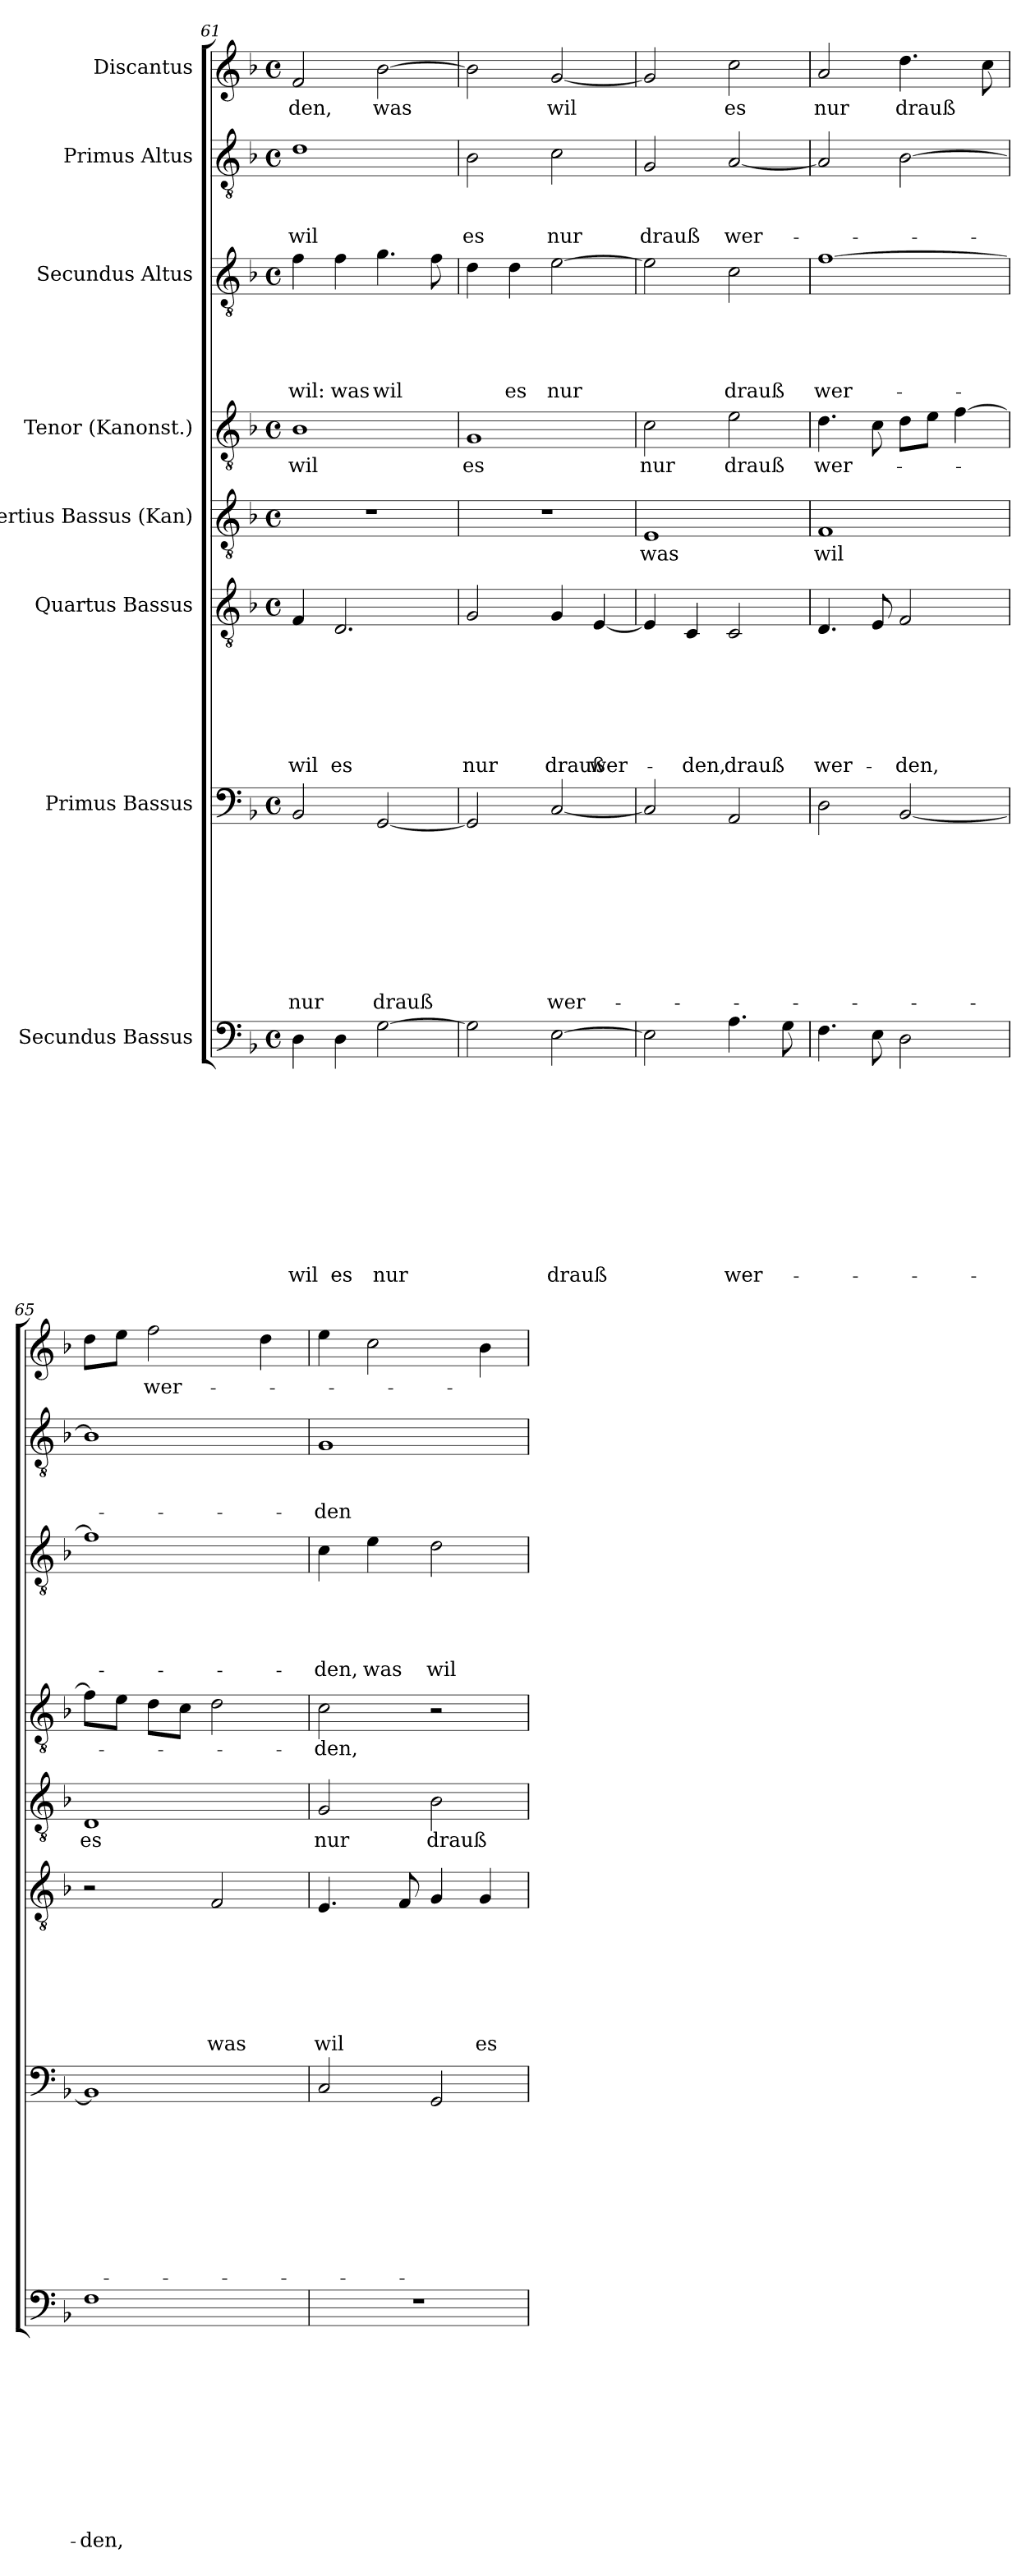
**kern	**text	**text	**text	**text	**text	**text	**text	**text	**text	**text	**text	**kern	**text	**text	**text	**text	**text	**text	**text	**text	**text	**kern	**text	**text	**text	**text	**text	**text	**text	**kern	**text	**kern	**text	**kern	**text	**text	**text	**text	**text	**kern	**text	**text	**text	**kern	**text
*part8	*part8	*part8	*part8	*part8	*part8	*part8	*part8	*part8	*part8	*part8	*part8	*part7	*part7	*part7	*part7	*part7	*part7	*part7	*part7	*part7	*part7	*part6	*part6	*part6	*part6	*part6	*part6	*part6	*part6	*part5	*part5	*part4	*part4	*part3	*part3	*part3	*part3	*part3	*part3	*part2	*part2	*part2	*part2	*part1	*part1
*staff8	*staff8	*staff8	*staff8	*staff8	*staff8	*staff8	*staff8	*staff8	*staff8	*staff8	*staff8	*staff7	*staff7	*staff7	*staff7	*staff7	*staff7	*staff7	*staff7	*staff7	*staff7	*staff6	*staff6	*staff6	*staff6	*staff6	*staff6	*staff6	*staff6	*staff5	*staff5	*staff4	*staff4	*staff3	*staff3	*staff3	*staff3	*staff3	*staff3	*staff2	*staff2	*staff2	*staff2	*staff1	*staff1
*I"Secundus Bassus	*	*	*	*	*	*	*	*	*	*	*	*I"Primus Bassus	*	*	*	*	*	*	*	*	*	*I"Quartus Bassus	*	*	*	*	*	*	*	*I"Tertius Bassus (Kan)	*	*I"Tenor (Kanonst.)	*	*I"Secundus Altus	*	*	*	*	*	*I"Primus Altus	*	*	*	*I"Discantus	*
!!LO:PB:g=z
*clefF4	*	*	*	*	*	*	*	*	*	*	*	*clefF4	*	*	*	*	*	*	*	*	*	*clefGv2	*	*	*	*	*	*	*	*clefGv2	*	*clefGv2	*	*clefGv2	*	*	*	*	*	*clefGv2	*	*	*	*clefG2	*
*k[b-]	*	*	*	*	*	*	*	*	*	*	*	*k[b-]	*	*	*	*	*	*	*	*	*	*k[b-]	*	*	*	*	*	*	*	*k[b-]	*	*k[b-]	*	*k[b-]	*	*	*	*	*	*k[b-]	*	*	*	*k[b-]	*
*F:	*	*	*	*	*	*	*	*	*	*	*	*F:	*	*	*	*	*	*	*	*	*	*F:	*	*	*	*	*	*	*	*F:	*	*F:	*	*F:	*	*	*	*	*	*F:	*	*	*	*F:	*
*M4/4	*	*	*	*	*	*	*	*	*	*	*	*M4/4	*	*	*	*	*	*	*	*	*	*M4/4	*	*	*	*	*	*	*	*M4/4	*	*M4/4	*	*M4/4	*	*	*	*	*	*M4/4	*	*	*	*M4/4	*
*met(c)	*	*	*	*	*	*	*	*	*	*	*	*met(c)	*	*	*	*	*	*	*	*	*	*met(c)	*	*	*	*	*	*	*	*met(c)	*	*met(c)	*	*met(c)	*	*	*	*	*	*met(c)	*	*	*	*met(c)	*
=61	=61	=61	=61	=61	=61	=61	=61	=61	=61	=61	=61	=61	=61	=61	=61	=61	=61	=61	=61	=61	=61	=61	=61	=61	=61	=61	=61	=61	=61	=61	=61	=61	=61	=61	=61	=61	=61	=61	=61	=61	=61	=61	=61	=61	=61
!	!	!	!	!	!	!	!	!	!	!	!LO:LY:b	!	!	!	!	!	!	!	!	!	!LO:LY:b	!	!	!	!	!	!	!	!LO:LY:b	!	!	!	!LO:LY:b	!	!	!	!	!	!LO:LY:b	!	!	!	!LO:LY:b	!	!LO:LY:b
4D\	.	.	.	.	.	.	.	.	.	.	wil	2BB-/	.	.	.	.	.	.	.	.	nur	4F/	.	.	.	.	.	.	wil	1r	.	1B-	wil	4f\	.	.	.	.	wil:	1d	.	.	wil	2f/	-den,
!	!	!	!	!	!	!	!	!	!	!	!LO:LY:b	!	!	!	!	!	!	!	!	!	!	!	!	!	!	!	!	!	!LO:LY:b	!	!	!	!	!	!	!	!	!	!LO:LY:b	!	!	!	!	!	!
4D\	.	.	.	.	.	.	.	.	.	.	es	.	.	.	.	.	.	.	.	.	.	2.D/	.	.	.	.	.	.	es	.	.	.	.	4f\	.	.	.	.	was	.	.	.	.	.	.
!	!	!	!	!	!	!	!	!	!	!	!LO:LY:b	!	!	!	!	!	!	!	!	!	!LO:LY:b	!	!	!	!	!	!	!	!	!	!	!	!	!	!	!	!	!	!LO:LY:b	!	!	!	!	!	!LO:LY:b
[2G\	.	.	.	.	.	.	.	.	.	.	nur	[2GG/	.	.	.	.	.	.	.	.	drauß	.	.	.	.	.	.	.	.	.	.	.	.	4.g\	.	.	.	.	wil	.	.	.	.	[2b-\	was
.	.	.	.	.	.	.	.	.	.	.	.	.	.	.	.	.	.	.	.	.	.	.	.	.	.	.	.	.	.	.	.	.	.	8f\	.	.	.	.	.	.	.	.	.	.	.
=62	=62	=62	=62	=62	=62	=62	=62	=62	=62	=62	=62	=62	=62	=62	=62	=62	=62	=62	=62	=62	=62	=62	=62	=62	=62	=62	=62	=62	=62	=62	=62	=62	=62	=62	=62	=62	=62	=62	=62	=62	=62	=62	=62	=62	=62
!	!	!	!	!	!	!	!	!	!	!	!	!	!	!	!	!	!	!	!	!	!	!	!	!	!	!	!	!	!LO:LY:b	!	!	!	!LO:LY:b	!	!	!	!	!	!	!	!	!	!LO:LY:b	!	!
2G\]	.	.	.	.	.	.	.	.	.	.	.	2GG/]	.	.	.	.	.	.	.	.	.	2G/	.	.	.	.	.	.	nur	1r	.	1G	es	4d\	.	.	.	.	.	2B-\	.	.	es	2b-\]	.
!	!	!	!	!	!	!	!	!	!	!	!	!	!	!	!	!	!	!	!	!	!	!	!	!	!	!	!	!	!	!	!	!	!	!	!	!	!	!	!LO:LY:b	!	!	!	!	!	!
.	.	.	.	.	.	.	.	.	.	.	.	.	.	.	.	.	.	.	.	.	.	.	.	.	.	.	.	.	.	.	.	.	.	4d\	.	.	.	.	es	.	.	.	.	.	.
!	!	!	!	!	!	!	!	!	!	!	!LO:LY:b	!	!	!	!	!	!	!	!	!	!LO:LY:b	!	!	!	!	!	!	!	!LO:LY:b	!	!	!	!	!	!	!	!	!	!LO:LY:b	!	!	!	!LO:LY:b	!	!LO:LY:b
[2E\	.	.	.	.	.	.	.	.	.	.	drauß	[2C/	.	.	.	.	.	.	.	.	wer-	4G/	.	.	.	.	.	.	drauß	.	.	.	.	[2e\	.	.	.	.	nur	2c\	.	.	nur	[2g/	wil
!	!	!	!	!	!	!	!	!	!	!	!	!	!	!	!	!	!	!	!	!	!	!	!	!	!	!	!	!	!LO:LY:b	!	!	!	!	!	!	!	!	!	!	!	!	!	!	!	!
.	.	.	.	.	.	.	.	.	.	.	.	.	.	.	.	.	.	.	.	.	.	[4E/	.	.	.	.	.	.	wer-	.	.	.	.	.	.	.	.	.	.	.	.	.	.	.	.
=63	=63	=63	=63	=63	=63	=63	=63	=63	=63	=63	=63	=63	=63	=63	=63	=63	=63	=63	=63	=63	=63	=63	=63	=63	=63	=63	=63	=63	=63	=63	=63	=63	=63	=63	=63	=63	=63	=63	=63	=63	=63	=63	=63	=63	=63
!	!	!	!	!	!	!	!	!	!	!	!	!	!	!	!	!	!	!	!	!	!	!	!	!	!	!	!	!	!	!	!LO:LY:b	!	!LO:LY:b	!	!	!	!	!	!	!	!	!	!LO:LY:b	!	!
2E\]	.	.	.	.	.	.	.	.	.	.	.	2C/]	.	.	.	.	.	.	.	.	.	4E/]	.	.	.	.	.	.	.	1E	was	2c\	nur	2e\]	.	.	.	.	.	2G/	.	.	drauß	2g/]	.
!	!	!	!	!	!	!	!	!	!	!	!	!	!	!	!	!	!	!	!	!	!	!	!	!	!	!	!	!	!LO:LY:b	!	!	!	!	!	!	!	!	!	!	!	!	!	!	!	!
.	.	.	.	.	.	.	.	.	.	.	.	.	.	.	.	.	.	.	.	.	.	4C/	.	.	.	.	.	.	-den,	.	.	.	.	.	.	.	.	.	.	.	.	.	.	.	.
!	!	!	!	!	!	!	!	!	!	!	!LO:LY:b	!	!	!	!	!	!	!	!	!	!	!	!	!	!	!	!	!	!LO:LY:b	!	!	!	!LO:LY:b	!	!	!	!	!	!LO:LY:b	!	!	!	!LO:LY:b	!	!LO:LY:b
4.A\	.	.	.	.	.	.	.	.	.	.	wer-	2AA/	.	.	.	.	.	.	.	.	.	2C/	.	.	.	.	.	.	drauß	.	.	2e\	drauß	2c\	.	.	.	.	drauß	[2A/	.	.	wer-	2cc\	es
8G\	.	.	.	.	.	.	.	.	.	.	.	.	.	.	.	.	.	.	.	.	.	.	.	.	.	.	.	.	.	.	.	.	.	.	.	.	.	.	.	.	.	.	.	.	.
=64	=64	=64	=64	=64	=64	=64	=64	=64	=64	=64	=64	=64	=64	=64	=64	=64	=64	=64	=64	=64	=64	=64	=64	=64	=64	=64	=64	=64	=64	=64	=64	=64	=64	=64	=64	=64	=64	=64	=64	=64	=64	=64	=64	=64	=64
!	!	!	!	!	!	!	!	!	!	!	!	!	!	!	!	!	!	!	!	!	!	!	!	!	!	!	!	!	!LO:LY:b	!	!LO:LY:b	!	!LO:LY:b	!	!	!	!	!	!LO:LY:b	!	!	!	!	!	!LO:LY:b
4.F\	.	.	.	.	.	.	.	.	.	.	.	2D\	.	.	.	.	.	.	.	.	.	4.D/	.	.	.	.	.	.	wer-	1F	wil	4.d\	wer-	[1f	.	.	.	.	wer-	2A/]	.	.	.	2a/	nur
8E\	.	.	.	.	.	.	.	.	.	.	.	.	.	.	.	.	.	.	.	.	.	8E/	.	.	.	.	.	.	.	.	.	8c\	.	.	.	.	.	.	.	.	.	.	.	.	.
!	!	!	!	!	!	!	!	!	!	!	!	!	!	!	!	!	!	!	!	!	!	!	!	!	!	!	!	!	!LO:LY:b	!	!	!	!	!	!	!	!	!	!	!	!	!	!	!	!LO:LY:b
2D\	.	.	.	.	.	.	.	.	.	.	.	[2BB-/	.	.	.	.	.	.	.	.	.	2F/	.	.	.	.	.	.	-den,	.	.	8d\L	.	.	.	.	.	.	.	[2B-\	.	.	.	4.dd\	drauß
.	.	.	.	.	.	.	.	.	.	.	.	.	.	.	.	.	.	.	.	.	.	.	.	.	.	.	.	.	.	.	.	8e\J	.	.	.	.	.	.	.	.	.	.	.	.	.
.	.	.	.	.	.	.	.	.	.	.	.	.	.	.	.	.	.	.	.	.	.	.	.	.	.	.	.	.	.	.	.	[4f\	.	.	.	.	.	.	.	.	.	.	.	.	.
.	.	.	.	.	.	.	.	.	.	.	.	.	.	.	.	.	.	.	.	.	.	.	.	.	.	.	.	.	.	.	.	.	.	.	.	.	.	.	.	.	.	.	.	8cc\	.
=65	=65	=65	=65	=65	=65	=65	=65	=65	=65	=65	=65	=65	=65	=65	=65	=65	=65	=65	=65	=65	=65	=65	=65	=65	=65	=65	=65	=65	=65	=65	=65	=65	=65	=65	=65	=65	=65	=65	=65	=65	=65	=65	=65	=65	=65
!	!	!	!	!	!	!	!	!	!	!	!LO:LY:b	!	!	!	!	!	!	!	!	!	!	!	!	!	!	!	!	!	!	!	!LO:LY:b	!	!	!	!	!	!	!	!	!	!	!	!	!	!
1F	.	.	.	.	.	.	.	.	.	.	-den,	1BB-]	.	.	.	.	.	.	.	.	.	2r	.	.	.	.	.	.	.	1D	es	8f\L]	.	1f]	.	.	.	.	.	1B-]	.	.	.	8dd\L	.
.	.	.	.	.	.	.	.	.	.	.	.	.	.	.	.	.	.	.	.	.	.	.	.	.	.	.	.	.	.	.	.	8e\J	.	.	.	.	.	.	.	.	.	.	.	8ee\J	.
!	!	!	!	!	!	!	!	!	!	!	!	!	!	!	!	!	!	!	!	!	!	!	!	!	!	!	!	!	!	!	!	!	!	!	!	!	!	!	!	!	!	!	!	!	!LO:LY:b
.	.	.	.	.	.	.	.	.	.	.	.	.	.	.	.	.	.	.	.	.	.	.	.	.	.	.	.	.	.	.	.	8d\L	.	.	.	.	.	.	.	.	.	.	.	2ff\	wer-
.	.	.	.	.	.	.	.	.	.	.	.	.	.	.	.	.	.	.	.	.	.	.	.	.	.	.	.	.	.	.	.	8c\J	.	.	.	.	.	.	.	.	.	.	.	.	.
!	!	!	!	!	!	!	!	!	!	!	!	!	!	!	!	!	!	!	!	!	!	!	!	!	!	!	!	!	!LO:LY:b	!	!	!	!	!	!	!	!	!	!	!	!	!	!	!	!
.	.	.	.	.	.	.	.	.	.	.	.	.	.	.	.	.	.	.	.	.	.	2F/	.	.	.	.	.	.	was	.	.	2d\	.	.	.	.	.	.	.	.	.	.	.	.	.
.	.	.	.	.	.	.	.	.	.	.	.	.	.	.	.	.	.	.	.	.	.	.	.	.	.	.	.	.	.	.	.	.	.	.	.	.	.	.	.	.	.	.	.	4dd\	.
!!LO:LB:g=z
=66	=66	=66	=66	=66	=66	=66	=66	=66	=66	=66	=66	=66	=66	=66	=66	=66	=66	=66	=66	=66	=66	=66	=66	=66	=66	=66	=66	=66	=66	=66	=66	=66	=66	=66	=66	=66	=66	=66	=66	=66	=66	=66	=66	=66	=66
!	!	!	!	!	!	!	!	!	!	!	!	!	!	!	!	!	!	!	!	!	!	!	!	!	!	!	!	!	!LO:LY:b	!	!LO:LY:b	!	!LO:LY:b	!	!	!	!	!	!LO:LY:b	!	!	!	!LO:LY:b	!	!
1r	.	.	.	.	.	.	.	.	.	.	.	2C/	.	.	.	.	.	.	.	.	.	4.E/	.	.	.	.	.	.	wil	2G/	nur	2c\	-den,	4c\	.	.	.	.	-den,	1G	.	.	-den	4ee\	.
!	!	!	!	!	!	!	!	!	!	!	!	!	!	!	!	!	!	!	!	!	!	!	!	!	!	!	!	!	!	!	!	!	!	!	!	!	!	!	!LO:LY:b	!	!	!	!	!	!
.	.	.	.	.	.	.	.	.	.	.	.	.	.	.	.	.	.	.	.	.	.	.	.	.	.	.	.	.	.	.	.	.	.	4e\	.	.	.	.	was	.	.	.	.	2cc\	.
.	.	.	.	.	.	.	.	.	.	.	.	.	.	.	.	.	.	.	.	.	.	8F/	.	.	.	.	.	.	.	.	.	.	.	.	.	.	.	.	.	.	.	.	.	.	.
!	!	!	!	!	!	!	!	!	!	!	!	!	!	!	!	!	!	!	!	!	!	!	!	!	!	!	!	!	!	!	!LO:LY:b	!	!	!	!	!	!	!	!LO:LY:b	!	!	!	!	!	!
.	.	.	.	.	.	.	.	.	.	.	.	2GG/	.	.	.	.	.	.	.	.	.	4G/	.	.	.	.	.	.	.	2B-\	drauß	2r	.	2d\	.	.	.	.	wil	.	.	.	.	.	.
!	!	!	!	!	!	!	!	!	!	!	!	!	!	!	!	!	!	!	!	!	!	!	!	!	!	!	!	!	!LO:LY:b	!	!	!	!	!	!	!	!	!	!	!	!	!	!	!	!
.	.	.	.	.	.	.	.	.	.	.	.	.	.	.	.	.	.	.	.	.	.	4G/	.	.	.	.	.	.	es	.	.	.	.	.	.	.	.	.	.	.	.	.	.	4b-\	.
=	=	=	=	=	=	=	=	=	=	=	=	=	=	=	=	=	=	=	=	=	=	=	=	=	=	=	=	=	=	=	=	=	=	=	=	=	=	=	=	=	=	=	=	=	=
*-	*-	*-	*-	*-	*-	*-	*-	*-	*-	*-	*-	*-	*-	*-	*-	*-	*-	*-	*-	*-	*-	*-	*-	*-	*-	*-	*-	*-	*-	*-	*-	*-	*-	*-	*-	*-	*-	*-	*-	*-	*-	*-	*-	*-	*-
